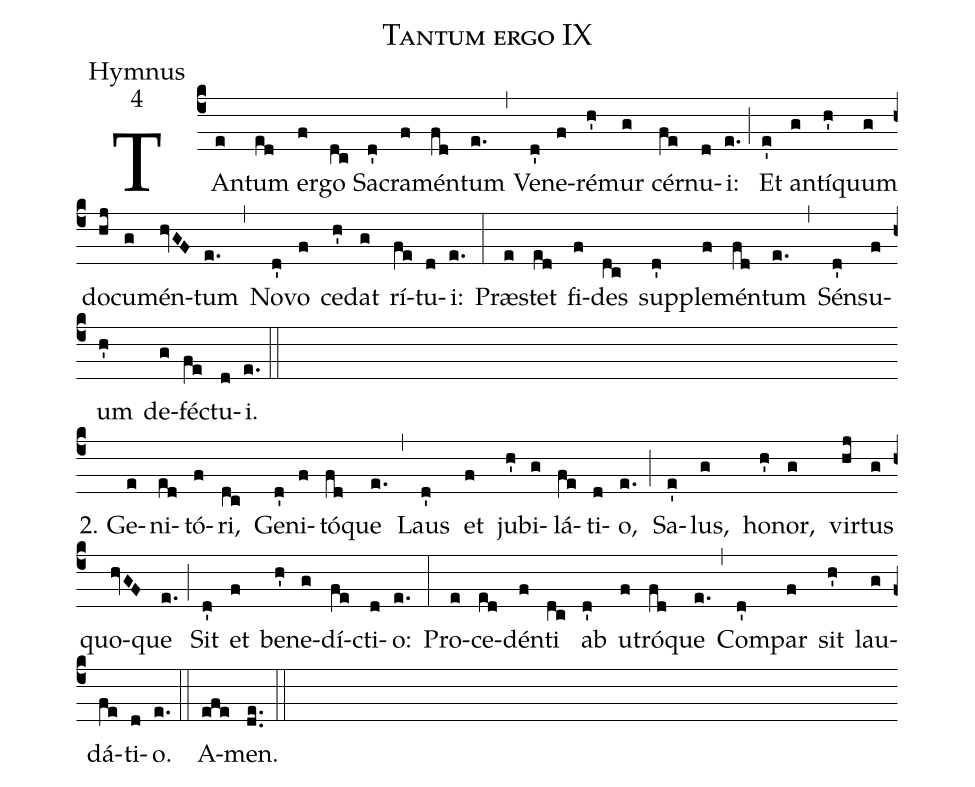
name:Tantum ergo IX;
office-part:Hymnus;
mode:4;
%%
(c4) TAn(e)tum(ed) er(f)go(dc) Sa(d')cra(f)mén(fd)tum(e.) (,) Ve(d')ne(f)ré(h')mur(g) cér(fe)nu(d)i:(e.) (;) Et(e') an(g)tí(h')quum(g) do(hj)cu(g)mén(hvGF)tum(e.) (,) No(d')vo(f) ce(h')dat(g) rí(fe)tu(d)i:(e.) (:) Præ(e)stet(ed) fi(f)des(dc) sup(d')ple(f)mén(fd)tum(e.) (,) Sén(d')su(f)um(h') de(g)fé(fe)ctu(d)i.(e.) (::) (Z-)
2. Ge(e)ni(ed)tó(f)ri,(dc) Ge(d')ni(f)tó(fd)que(e.) (,) Laus(d') et(f) ju(h')bi(g)lá(fe)ti(d)o,(e.) (;) Sa(e')lus,(g) ho(h')nor,(g) vir(hj)tus(g) quo(hvGF)que(e.) (;) Sit(d') et(f) be(h')ne(g)dí(fe)cti(d)o:(e.) (:) Pro(e)ce(ed)dén(f)ti(dc) ab(d') u(f)tró(fd)que(e.) (,) Com(d')par(f) sit(h') lau(g)dá(fe)ti(d)o.(e.) (::)
A(efe)men.(de..) (::)
